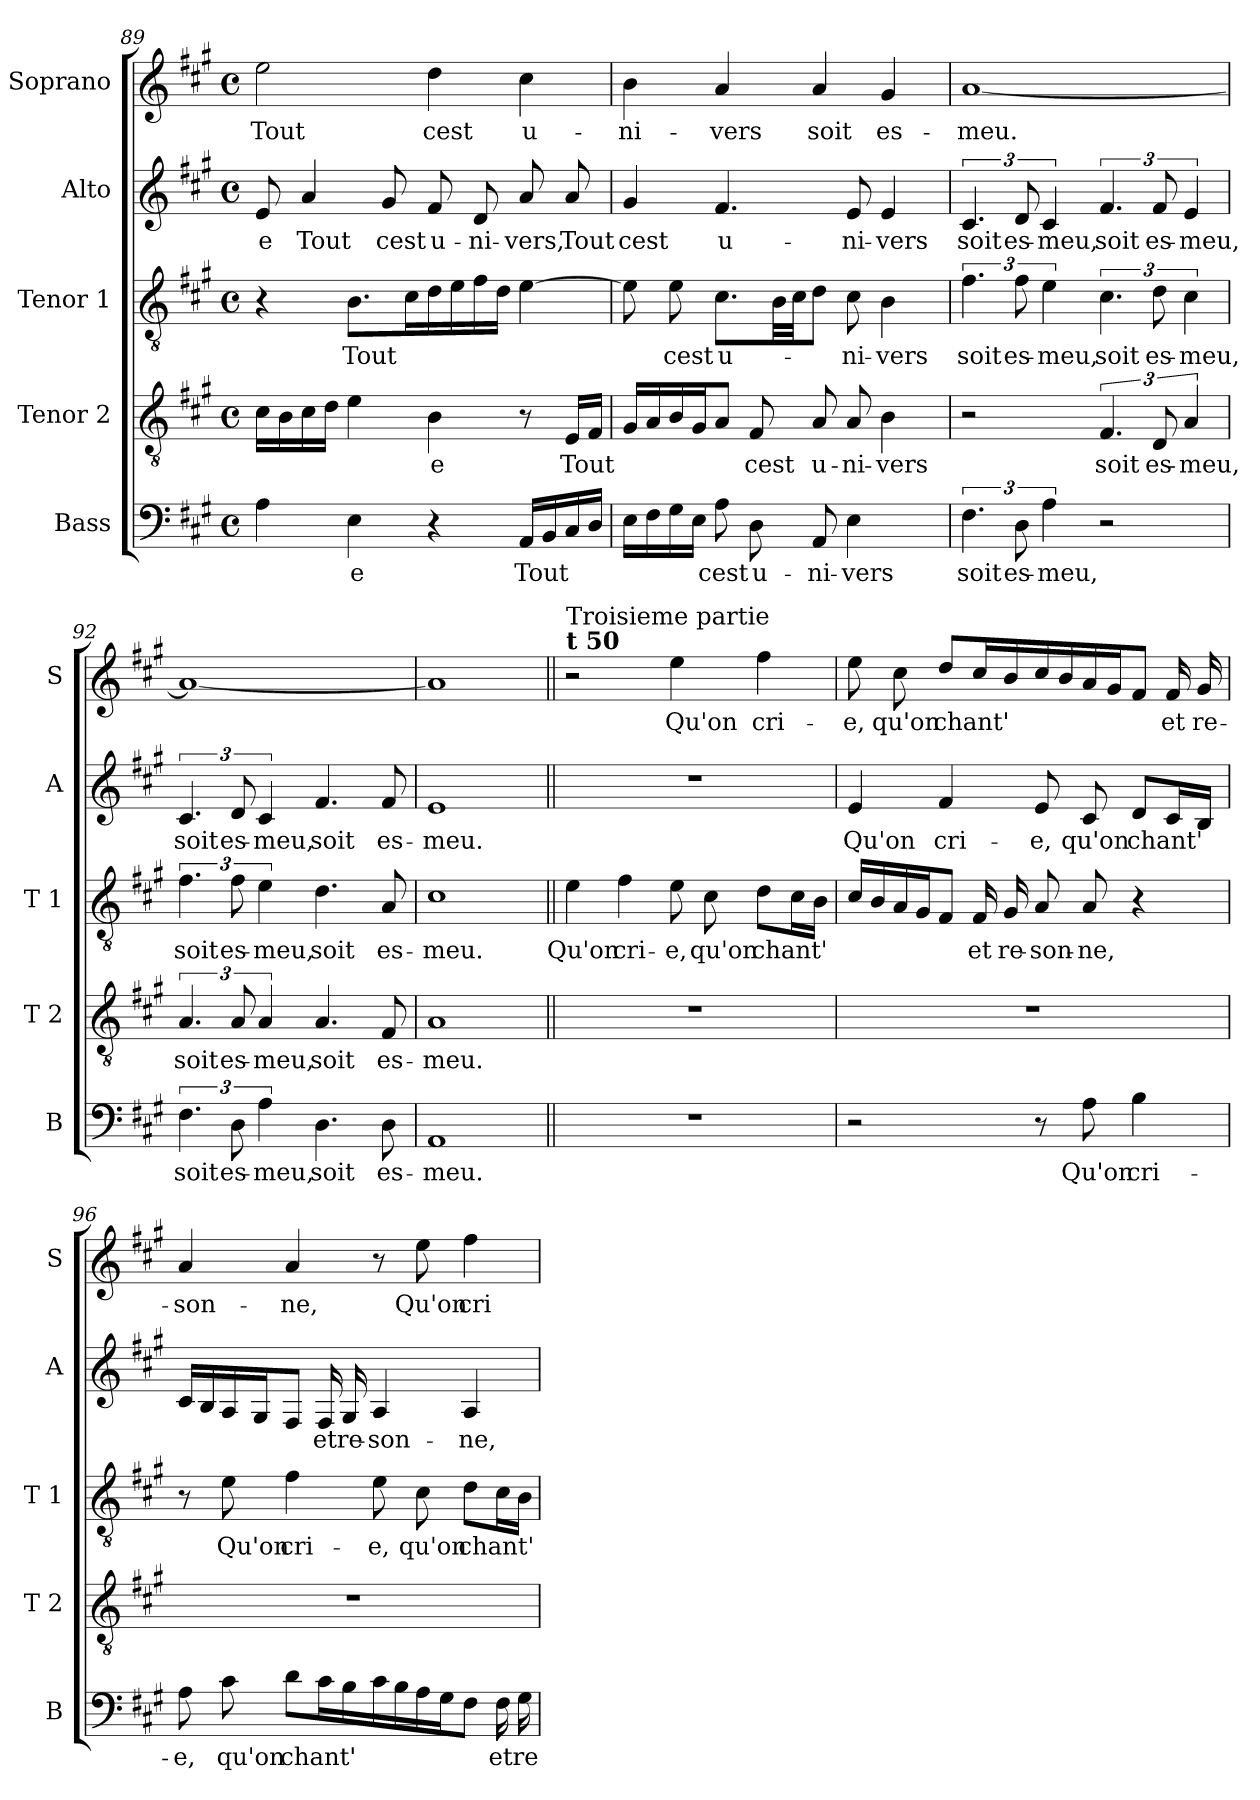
**kern	**text	**kern	**text	**kern	**text	**kern	**text	**kern	**text
*part5	*part5	*part4	*part4	*part3	*part3	*part2	*part2	*part1	*part1
*staff5	*staff5	*staff4	*staff4	*staff3	*staff3	*staff2	*staff2	*staff1	*staff1
*I"Bass	*	*I"Tenor 2	*	*I"Tenor 1	*	*I"Alto	*	*I"Soprano	*
*I'B	*	*I'T 2	*	*I'T 1	*	*I'A	*	*I'S	*
!!LO:LB:g=z
*clefF4	*	*clefGv2	*	*clefGv2	*	*clefG2	*	*clefG2	*
*k[f#c#g#]	*	*k[f#c#g#]	*	*k[f#c#g#]	*	*k[f#c#g#]	*	*k[f#c#g#]	*
*A:	*	*A:	*	*A:	*	*A:	*	*A:	*
*M4/4	*	*M4/4	*	*M4/4	*	*M4/4	*	*M4/4	*
*met(c)	*	*met(c)	*	*met(c)	*	*met(c)	*	*met(c)	*
=89	=89	=89	=89	=89	=89	=89	=89	=89	=89
!	!	!	!	!	!	!	!LO:LY:b	!	!LO:LY:b
4A\	.	16c#\LL	.	4r	.	8e/	-e	2ee\	Tout
.	.	16B\	.	.	.	.	.	.	.
!	!	!	!	!	!	!	!LO:LY:b	!	!
.	.	16c#\	.	.	.	4a/	Tout	.	.
.	.	16d\JJ	.	.	.	.	.	.	.
!	!LO:LY:b	!	!	!	!LO:LY:b	!	!	!	!
4E\	-e	4e\	.	8.B\L	Tout	.	.	.	.
!	!	!	!	!	!	!	!LO:LY:b	!	!
.	.	.	.	.	.	8g#/	cest	.	.
.	.	.	.	16c#\L	.	.	.	.	.
!	!	!	!LO:LY:b	!	!	!	!LO:LY:b	!	!LO:LY:b
4r	.	4B\	-e	16d\	.	8f#/	u-	4dd\	cest
.	.	.	.	16e\	.	.	.	.	.
!	!	!	!	!	!	!	!LO:LY:b	!	!
.	.	.	.	16f#\	.	8d/	-ni-	.	.
.	.	.	.	16d\JJ	.	.	.	.	.
!	!LO:LY:b	!	!	!	!	!	!LO:LY:b	!	!LO:LY:b
16AA/LL	Tout	8r	.	[4e\	.	8a/	-vers,	4cc#\	u-
16BB/	.	.	.	.	.	.	.	.	.
!	!	!	!LO:LY:b	!	!	!	!LO:LY:b	!	!
16C#/	.	16E/LL	Tout	.	.	8a/	Tout	.	.
16D/JJ	.	16F#/JJ	.	.	.	.	.	.	.
=90	=90	=90	=90	=90	=90	=90	=90	=90	=90
!	!	!	!	!	!	!	!LO:LY:b	!	!LO:LY:b
16E\LL	.	16G#/LL	.	8e\]	.	4g#/	cest	4b\	-ni-
16F#\	.	16A/	.	.	.	.	.	.	.
!	!	!	!	!	!LO:LY:b	!	!	!	!
16G#\	.	16B/	.	8e\	cest	.	.	.	.
16E\JJ	.	16G#/J	.	.	.	.	.	.	.
!	!LO:LY:b	!	!	!	!LO:LY:b	!	!LO:LY:b	!	!LO:LY:b
8A\	cest	8A/J	.	8.c#\L	u-	4.f#/	u-	4a/	-vers
!	!LO:LY:b	!	!LO:LY:b	!	!	!	!	!	!
8D\	u-	8F#/	cest	.	.	.	.	.	.
.	.	.	.	32B\LL	.	.	.	.	.
.	.	.	.	32c#\JJ	.	.	.	.	.
!	!LO:LY:b	!	!LO:LY:b	!	!	!	!	!	!LO:LY:b
8AA/	-ni-	8A/	u-	8d\J	.	.	.	4a/	soit
!	!LO:LY:b	!	!LO:LY:b	!	!LO:LY:b	!	!LO:LY:b	!	!
4E\	-vers	8A/	-ni-	8c#\	-ni-	8e/	-ni-	.	.
!	!	!	!LO:LY:b	!	!LO:LY:b	!	!LO:LY:b	!	!LO:LY:b
.	.	4B\	-vers	4B\	-vers	4e/	-vers	4g#/	es-
8ryy	.	.	.	.	.	.	.	.	.
=91	=91	=91	=91	=91	=91	=91	=91	=91	=91
!	!LO:LY:b	!	!	!	!LO:LY:b	!	!LO:LY:b	!	!LO:LY:b
6.F#\	soit	2r	.	6.f#\	soit	6.c#/	soit	[1a	-meu.
!	!LO:LY:b	!	!	!	!LO:LY:b	!	!LO:LY:b	!	!
12D\	es-	.	.	12f#\	es-	12d/	es-	.	.
!	!LO:LY:b	!	!	!	!LO:LY:b	!	!LO:LY:b	!	!
6A\	-meu,	.	.	6e\	-meu,	6c#/	-meu,	.	.
!	!	!	!LO:LY:b	!	!LO:LY:b	!	!LO:LY:b	!	!
2r	.	6.F#/	soit	6.c#\	soit	6.f#/	soit	.	.
!	!	!	!LO:LY:b	!	!LO:LY:b	!	!LO:LY:b	!	!
.	.	12D/	es-	12d\	es-	12f#/	es-	.	.
!	!	!	!LO:LY:b	!	!LO:LY:b	!	!LO:LY:b	!	!
.	.	6A/	-meu,	6c#\	-meu,	6e/	-meu,	.	.
!!LO:LB:g=z
=92	=92	=92	=92	=92	=92	=92	=92	=92	=92
!	!LO:LY:b	!	!LO:LY:b	!	!LO:LY:b	!	!LO:LY:b	!	!
6.F#\	soit	6.A/	soit	6.f#\	soit	6.c#/	soit	1a_	.
!	!LO:LY:b	!	!LO:LY:b	!	!LO:LY:b	!	!LO:LY:b	!	!
12D\	es-	12A/	es-	12f#\	es-	12d/	es-	.	.
!	!LO:LY:b	!	!LO:LY:b	!	!LO:LY:b	!	!LO:LY:b	!	!
6A\	-meu,	6A/	-meu,	6e\	-meu,	6c#/	-meu,	.	.
!	!LO:LY:b	!	!LO:LY:b	!	!LO:LY:b	!	!LO:LY:b	!	!
4.D\	soit	4.A/	soit	4.d\	soit	4.f#/	soit	.	.
!	!LO:LY:b	!	!LO:LY:b	!	!LO:LY:b	!	!LO:LY:b	!	!
8D\	es-	8F#/	es-	8A/	es-	8f#/	es-	.	.
=93	=93	=93	=93	=93	=93	=93	=93	=93	=93
!	!LO:LY:b	!	!LO:LY:b	!	!LO:LY:b	!	!LO:LY:b	!	!
1AA	-meu.	1A	-meu.	1c#	-meu.	1e	-meu.	1a]	.
=94||	=94||	=94||	=94||	=94||	=94||	=94||	=94||	=94||	=94||
!	!	!	!	!	!	!	!	!LO:TX:a:B:t=t 50	!
!	!	!	!	!	!	!	!	!LO:TX:a:t=Troisieme partie	!
!	!	!	!	!	!LO:LY:b	!	!	!	!
1r	.	1r	.	4e\	Qu'on	1r	.	2r	.
!	!	!	!	!	!LO:LY:b	!	!	!	!
.	.	.	.	4f#\	cri-	.	.	.	.
!	!	!	!	!	!LO:LY:b	!	!	!	!LO:LY:b
.	.	.	.	8e\	-e,	.	.	4ee\	Qu'on
!	!	!	!	!	!LO:LY:b	!	!	!	!
.	.	.	.	8c#\	qu'on	.	.	.	.
!	!	!	!	!	!LO:LY:b	!	!	!	!LO:LY:b
.	.	.	.	8d\L	chant'	.	.	4ff#\	cri-
.	.	.	.	16c#\L	.	.	.	.	.
.	.	.	.	16B\JJ	.	.	.	.	.
=95	=95	=95	=95	=95	=95	=95	=95	=95	=95
!	!	!	!	!	!	!	!LO:LY:b	!	!LO:LY:b
2r	.	1r	.	16c#/LL	.	4e/	Qu'on	8ee\	-e,
.	.	.	.	16B/	.	.	.	.	.
!	!	!	!	!	!	!	!	!	!LO:LY:b
.	.	.	.	16A/	.	.	.	8cc#\	qu'on
.	.	.	.	16G#/J	.	.	.	.	.
!	!	!	!	!	!	!	!LO:LY:b	!	!LO:LY:b
.	.	.	.	8F#/J	.	4f#/	cri-	8dd/L	chant'
!	!	!	!	!	!LO:LY:b	!	!	!	!
.	.	.	.	16F#/	et	.	.	16cc#/L	.
!	!	!	!	!	!LO:LY:b	!	!	!	!
.	.	.	.	16G#/	re-	.	.	16b/	.
!	!	!	!	!	!LO:LY:b	!	!LO:LY:b	!	!
8r	.	.	.	8A/	-son-	8e/	-e,	16cc#/	.
.	.	.	.	.	.	.	.	16b/	.
!	!LO:LY:b	!	!	!	!LO:LY:b	!	!LO:LY:b	!	!
8A\	Qu'on	.	.	8A/	-ne,	8c#/	qu'on	16a/	.
.	.	.	.	.	.	.	.	16g#/J	.
!	!LO:LY:b	!	!	!	!	!	!LO:LY:b	!	!
4B\	cri-	.	.	4r	.	8d/L	chant'	8f#/J	.
!	!	!	!	!	!	!	!	!	!LO:LY:b
.	.	.	.	.	.	16c#/L	.	16f#/	et
!	!	!	!	!	!	!	!	!	!LO:LY:b
.	.	.	.	.	.	16B/JJ	.	16g#/	re-
!!LO:PB:g=z
=96	=96	=96	=96	=96	=96	=96	=96	=96	=96
!	!LO:LY:b	!	!	!	!	!	!	!	!LO:LY:b
8A\	-e,	1r	.	8r	.	16c#/LL	.	4a/	-son-
.	.	.	.	.	.	16B/	.	.	.
!	!LO:LY:b	!	!	!	!LO:LY:b	!	!	!	!
8c#\	qu'on	.	.	8e\	Qu'on	16A/	.	.	.
.	.	.	.	.	.	16G#/J	.	.	.
!	!LO:LY:b	!	!	!	!LO:LY:b	!	!	!	!LO:LY:b
8d\L	chant'	.	.	4f#\	cri-	8F#/J	.	4a/	-ne,
!	!	!	!	!	!	!	!LO:LY:b	!	!
16c#\L	.	.	.	.	.	16F#/	et	.	.
!	!	!	!	!	!	!	!LO:LY:b	!	!
16B\	.	.	.	.	.	16G#/	re-	.	.
!	!	!	!	!	!LO:LY:b	!	!LO:LY:b	!	!
16c#\	.	.	.	8e\	-e,	4A/	-son-	8r	.
16B\	.	.	.	.	.	.	.	.	.
!	!	!	!	!	!LO:LY:b	!	!	!	!LO:LY:b
16A\	.	.	.	8c#\	qu'on	.	.	8ee\	Qu'on
16G#\J	.	.	.	.	.	.	.	.	.
!	!	!	!	!	!LO:LY:b	!	!LO:LY:b	!	!LO:LY:b
8F#\J	.	.	.	8d\L	chant'	4A/	-ne,	4ff#\	cri-
!	!LO:LY:b	!	!	!	!	!	!	!	!
16F#\	et	.	.	16c#\L	.	.	.	.	.
!	!LO:LY:b	!	!	!	!	!	!	!	!
16G#\	re-	.	.	16B\JJ	.	.	.	.	.
=	=	=	=	=	=	=	=	=	=
*-	*-	*-	*-	*-	*-	*-	*-	*-	*-
